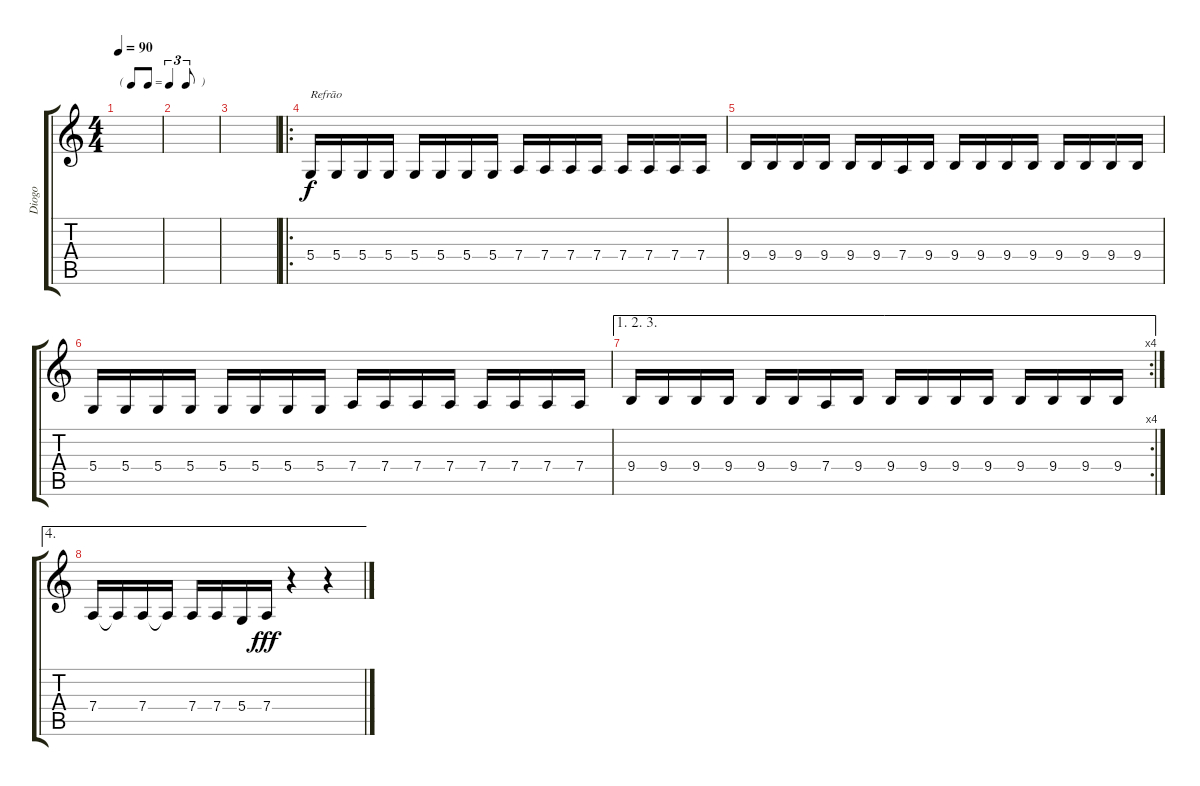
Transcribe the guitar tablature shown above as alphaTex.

\track ("Diogo" "Diogo") {instrument englishhorn}
\staff {score tabs}
\tuning (E4 B3 G3 D3 A2 E2) {hide}
\ts (4 4)
\tf triplet8th
\tempo 90
\clef g2
\ks c
|
|
|
\ro
5.4.16{txt "Refrão"} 5.4.16 5.4.16 5.4.16 5.4.16 5.4.16 5.4.16 5.4.16 7.4.16 7.4.16 7.4.16 7.4.16 7.4.16 7.4.16 7.4.16 7.4.16 |
9.4.16 9.4.16 9.4.16 9.4.16 9.4.16 9.4.16 7.4.16 9.4.16 9.4.16 9.4.16 9.4.16 9.4.16 9.4.16 9.4.16 9.4.16 9.4.16 |
5.4.16 5.4.16 5.4.16 5.4.16 5.4.16 5.4.16 5.4.16 5.4.16 7.4.16 7.4.16 7.4.16 7.4.16 7.4.16 7.4.16 7.4.16 7.4.16 |
\ae (1 2 3)
\rc 4
9.4.16 9.4.16 9.4.16 9.4.16 9.4.16 9.4.16 7.4.16 9.4.16 9.4.16 9.4.16 9.4.16 9.4.16 9.4.16 9.4.16 9.4.16 9.4.16 |
\ae 4
7.4.16 7.4{t}.16 7.4.16 7.4{t}.16 7.4.16 7.4.16 5.4.16 7.4.16{dy fff} r.4 r.4
